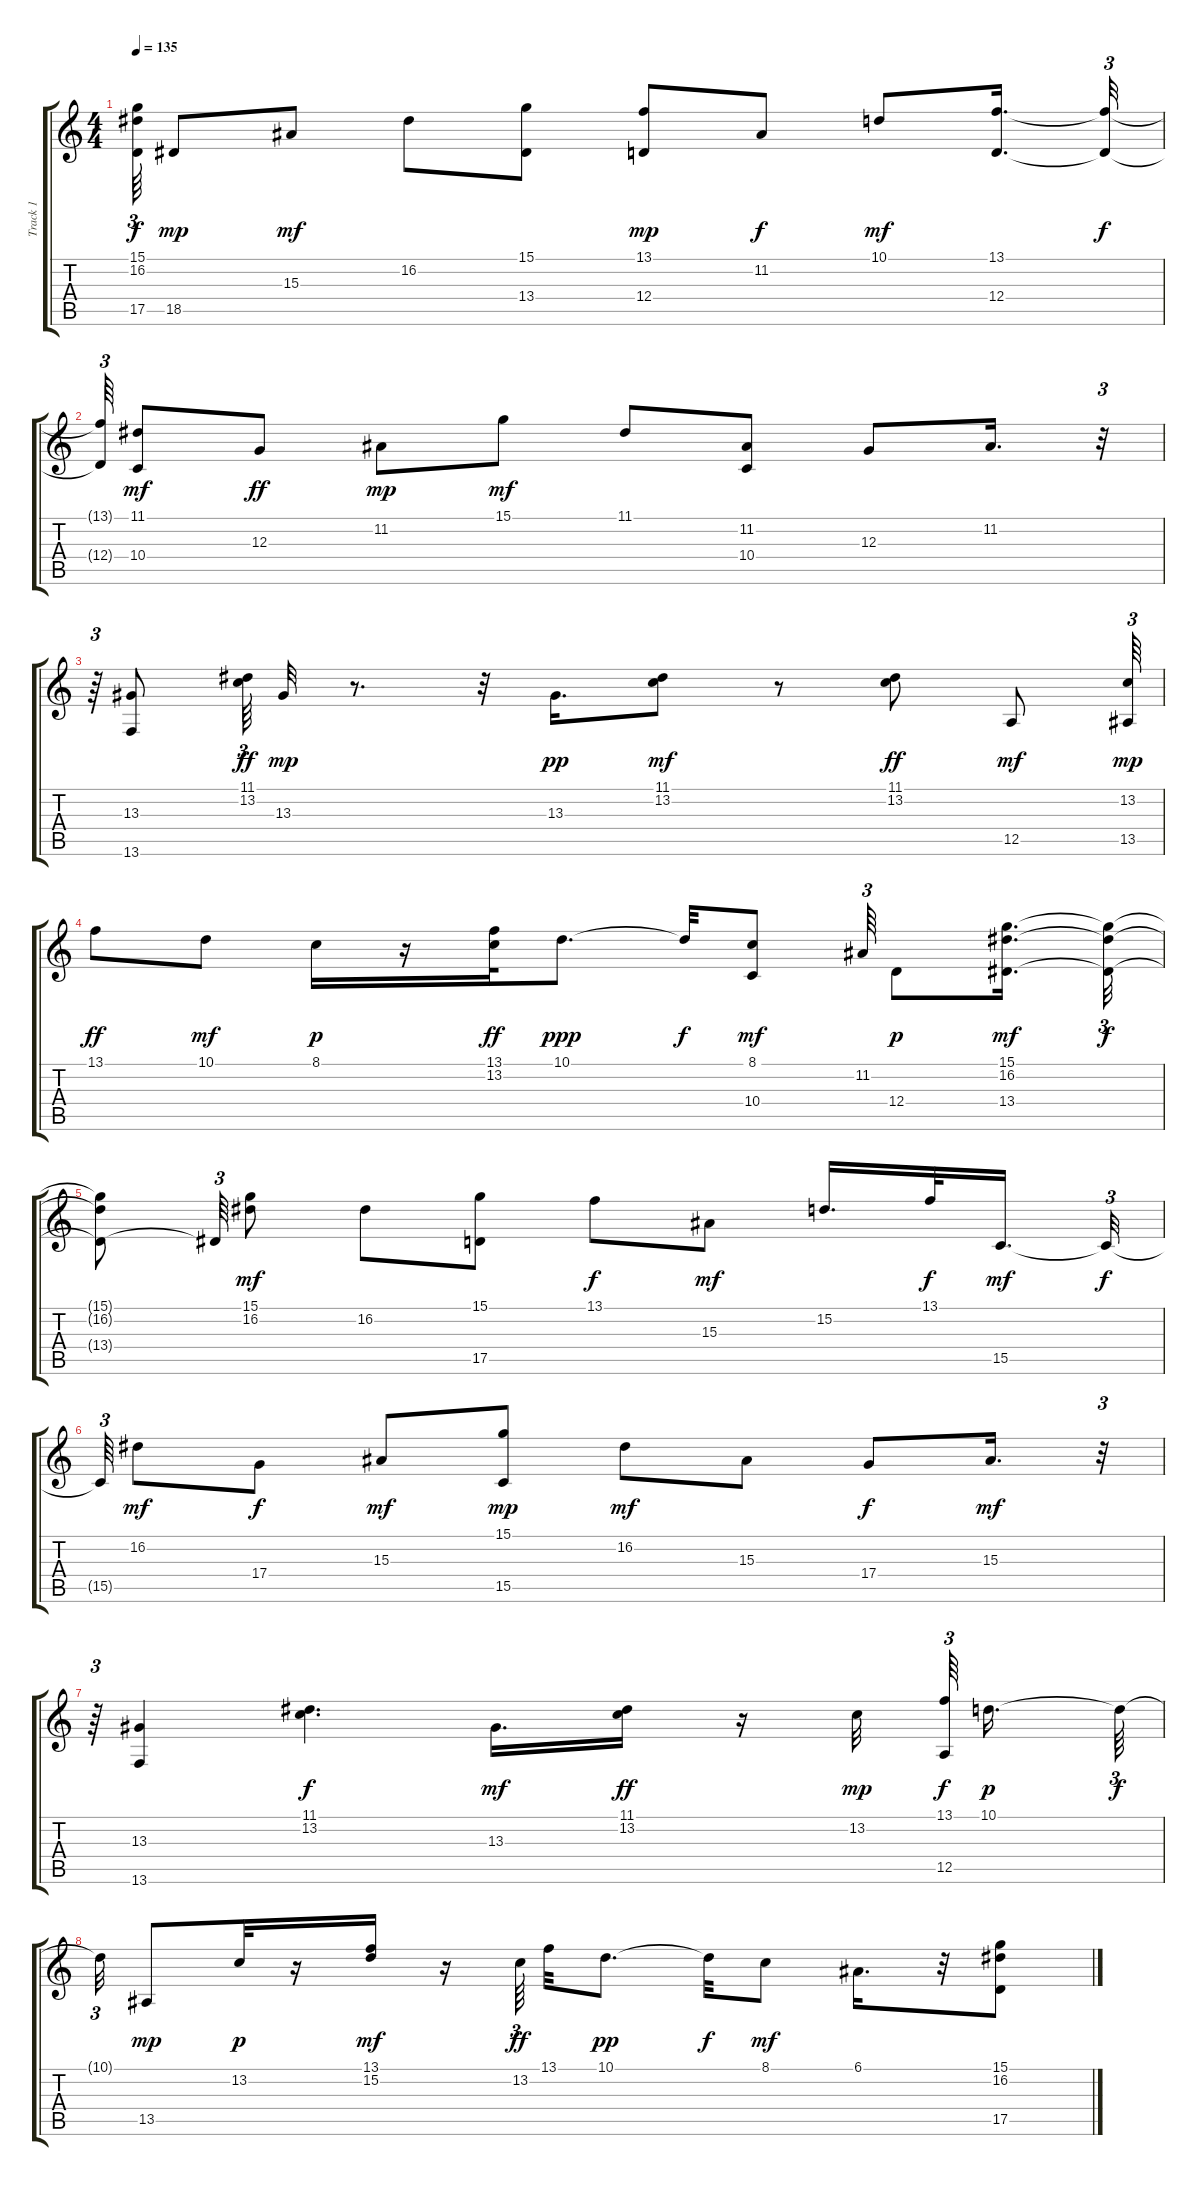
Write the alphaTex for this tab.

\track ("Track 1" "Track 1") {instrument electricpiano1}
\staff {score tabs}
\tuning (E4 B3 G3 D3 A2 E2) {hide}
\ts (4 4)
\tempo 135
\clef g2
\ks c
(15.1{t} 16.2{t} 17.5{t}).64{tu (3 2) dy f} 18.5.8{dy mp} 15.3.8{dy mf} 16.2.8 (15.1 13.4).8 (13.1 12.4).8{dy mp} 11.2.8{dy f} 10.1.8{dy mf} (13.1 12.4).16{d} (13.1{t} 12.4{t}).32{tu (3 2) dy f} |
(13.1{t} 12.4{t}).64{tu (3 2)} (11.1 10.4).8{dy mf} 12.3.8{dy ff} 11.2.8{dy mp} 15.1.8{dy mf} 11.1.8 (11.2 10.4).8 12.3.8 11.2.16{d} r.32{tu (3 2)} |
r.64{tu (3 2)} (13.3 13.6).8 (11.1 13.2).64{tu (3 2) dy ff beam splitsecondary} 13.3.32{dy mp} r.8{d} r.32 13.3.16{d dy pp} (11.1 13.2).8{dy mf} r.8 (11.1 13.2).8{dy ff} 12.5.8{dy mf} (13.2 13.5).64{tu (3 2) dy mp} |
13.1.8{dy ff} 10.1.8{dy mf} 8.1.16{dy p} r.16 (13.1 13.2).32{dy ff} 10.1.8{d dy ppp} 10.1{t}.32{dy f} (8.1 10.4).8{dy mf} 11.2.64{tu (3 2)} 12.4.8{dy p} (15.1 16.2 13.4).16{d dy mf} (15.1{t} 16.2{t} 13.4{t}).32{tu (3 2) dy f} |
(15.1{t} 16.2{t} 13.4{t}).8 13.4{t}.64{tu (3 2)} (15.1 16.2).8{dy mf} 16.2.8 (15.1 17.5).8 13.1.8{dy f} 15.3.8{dy mf} 15.2.16{d} 13.1.32{dy f} 15.5.16{d dy mf beam splitsecondary} 15.5{t}.32{tu (3 2) dy f} |
15.5{t}.64{tu (3 2)} 16.2.8{dy mf} 17.4.8{dy f} 15.3.8{dy mf} (15.1 15.5).8{dy mp} 16.2.8{dy mf} 15.3.8 17.4.8{dy f} 15.3.16{d dy mf} r.32{tu (3 2)} |
r.64{tu (3 2)} (13.3 13.6).4 (11.1 13.2).4{d dy f} 13.3.16{d dy mf} (11.1 13.2).16{dy ff} r.16 13.2.32{dy mp beam splitsecondary} (13.1 12.5).64{tu (3 2) dy f beam splitsecondary} 10.1.16{d dy p} 10.1{t}.64{tu (3 2) dy f} |
10.1{t}.32{tu (3 2)} 13.5.8{dy mp} 13.2.32{dy p} r.16 (13.1 15.2).16{dy mf} r.16 13.2.64{tu (3 2) dy ff beam splitsecondary} 13.1.32 10.1.8{d dy pp} 10.1{t}.32{dy f} 8.1.8{dy mf} 6.1.16{d} r.32 (15.1 16.2 17.5).8
